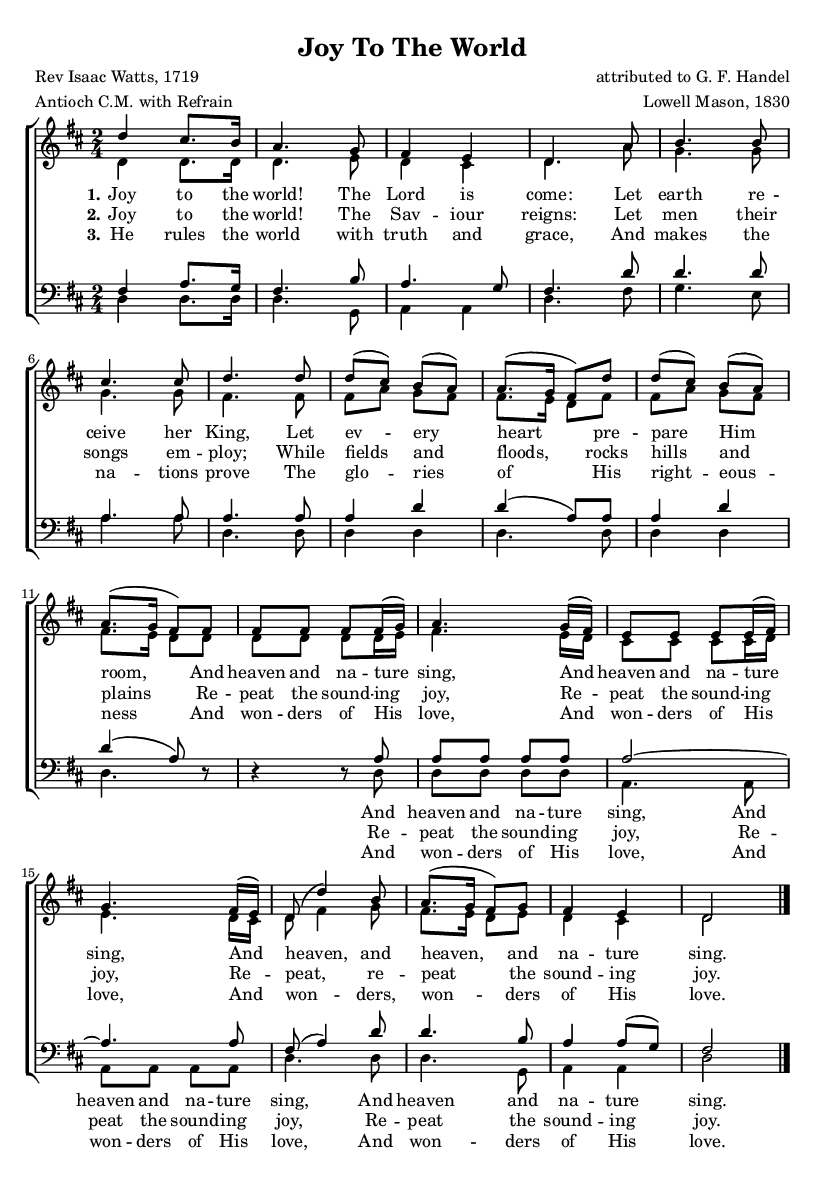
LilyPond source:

\header {
  filename = "joy.ly"
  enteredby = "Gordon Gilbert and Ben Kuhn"
  composer = "attributed to G. F. Handel"
  arranger = "Lowell Mason, 1830"
  poet = "Rev Isaac Watts, 1719"
  date ="1830"
  title = "Joy To The World"
  metre = "Antioch C.M. with Refrain"
  meter = \metre
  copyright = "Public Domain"
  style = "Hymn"
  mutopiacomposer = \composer
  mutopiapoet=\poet
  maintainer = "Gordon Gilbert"
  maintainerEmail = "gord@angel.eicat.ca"
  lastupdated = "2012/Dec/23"
}

\version "2.14.2"

\include "header.ly"

global= {
  \preamble
  \time 2/4
  \key d \major
}

sop = \context Voice = "sop"    {
  \voiceOne
  d''4 cis''8. b'16 a'4. g'8 fis'4 e' d'4.
  a'8 b'4. b'8 cis''4. cis''8 d''4.
  d''8 d''( cis'') b'( a') a'8.( g'16 fis'8)
  d'' d''( cis'') b'( a') a'8.( g'16 fis'8)
  fis' fis' fis' fis' fis'16( g') a'4.
  g'16( fis') e'8 e' e' e'16( fis') g'4.
  fis'16( e') d'8( d''4) b'8 a'8.( g'16 fis'8) g' fis'4 e' d'2 \bar "|."
}

alto=\context Voice = "alto"   {
  \voiceTwo
  d'4 d'8. d'16 d'4. e'8 d'4 cis' d'4.
  a'8 g'4. g'8 g'4. g'8 fis'4.
  fis'8 fis' a' g' fis' fis'8. e'16 d'8
  fis'8 fis' a' g' fis' fis'8. e'16 d'8
  d' d' d' d' d'16 e' fis'4.
  e'16 d' cis'8 cis' cis' cis'16 d' e'4.
  d'16 cis' d'8 fis'4 g'8 fis'8. e'16 d'8 e' d'4 cis' d'2
}

tenor = \context Voice = "tenor"   {
  \voiceOne
  fis4 a8. g16 fis4. b8 a4. g8 fis4.
  d'8 d'4. d'8 a4. a8 a4.
  a8 a4 d' d'( a8) a a4 d' d'( a8) d8 \rest
  d4 \rest d8 \rest a8 a a a a a2 ~ a4.
  a8 fis( a4) d'8 d'4. b8 a4 a8( g) fis2
}

bass = \context Voice = "bass"   {
  \voiceTwo
  d4 d8. d16 d4. g,8 a,4 a, d4.
  fis8 g4. e8 a4. a8 d4.
  d8 d4 d d4. d8 d4 d d4. s8
  s4 s8 d8 d d d d a,4.
  a,8 a, a, a, a, d4. d8 d4. g,8 a,4 a, d2
}

accomp=\chordmode {

}



stanzaa = \lyricmode {
  Joy to the world! The Lord is come:
  Let earth re -- ceive her King,
  Let ev -- ery heart pre -- pare Him room,
  And heaven and na -- ture sing,
  And heaven and na -- ture sing,
  And heaven, and heaven, and na -- ture sing.
}
skips = {
  \skip 1 \skip 1 \skip 1
  \skip 1 \skip 1 \skip 1
  \skip 1 \skip 1 \skip 1
  \skip 1 \skip 1 \skip 1
  \skip 1 \skip 1 \skip 1
  \skip 1 \skip 1 \skip 1
  \skip 1 \skip 1 \skip 1
  \skip 1
}
stanzaamen = \lyricmode {
  \skips
  And heaven and na -- ture sing,
  And heaven and na -- ture sing,
  And heaven and na -- ture sing.
}

stanzab = \lyricmode {
  Joy to the world! The Sav -- iour reigns:
  Let men their songs em -- ploy;
  While fields and floods, rocks hills and plains
  Re -- peat the sound -- ing joy,
  Re -- peat the sound -- ing joy,
  Re -- peat, re -- peat the sound -- ing joy.
}
stanzabmen = \lyricmode {
  \skips
  Re -- peat the sound -- ing joy,
  Re -- peat the sound -- ing joy,
  Re -- peat the sound -- ing joy.
}


stanzac = \lyricmode {
  No more let sin and sor -- row grow,
  Nor thorns in -- fest the ground:
  He comes to make His bless -- ings flow
  Far as the curse is found,
  Far as the curse is found,
  Far as, far as the curse is found.
}

stanzad = \lyricmode {
  He rules the world with truth and grace,
  And makes the na -- tions prove
  The glo -- ries of His right -- eous -- ness
  And won -- ders of His love,
  And won -- ders of His love,
  And won -- ders, won -- ders of His love.
}
stanzadmen = \lyricmode {
  \skips
  And won -- ders of His love,
  And won -- ders of His love,
  And won -- ders of His love.
}
stanzae = \lyricmode {

}

stanzaf = \lyricmode {

}

\score {
  \context ChoirStaff <<
    \context ChordNames \accomp
    \unset ChoirStaff.melismaBusyProperties
    \context Staff ="upper"  { \clef "G" <<
      \global
      \sop
      \alto
    >>}

    \lyricsto "sop" \context Lyrics = "stanza-1" {
      \set stanza = "1."
      \stanzaa }
    \lyricsto "sop" \context Lyrics = "stanza-2" {
      \set stanza = "2."
      \stanzab }
    \lyricsto "sop" \context Lyrics = "stanza-3" {
      \set stanza = "3."
      \stanzad }
                                %	\lyricsto "sop" \context Lyrics = "stanza-5" {
                                %		\set stanza = "5."
                                %			\stanzae }
                                %	\lyricsto "sop" \context Lyrics = "stanza-6" {
                                %		\set stanza = "6."
                                %			\stanzaf }
    \context Staff = "lower"  { \clef "F"<<
      \global
      \tenor
      \bass
    >>}
    \lyricsto "bass" \context Lyrics = "stanza-1b" {
      \stanzaamen
    }
    \lyricsto "bass" \context Lyrics = "stanza-2b" {
      \stanzabmen
    }
    \lyricsto "bass" \context Lyrics = "stanza-3b" {
      \stanzadmen
    }
  >>
  \layout{
    indent = 0.0\pt
    \context {
      \ChordNames
      \override ChordName  #'style = #'american
      chordChanges = ##t
    }
  }
}
